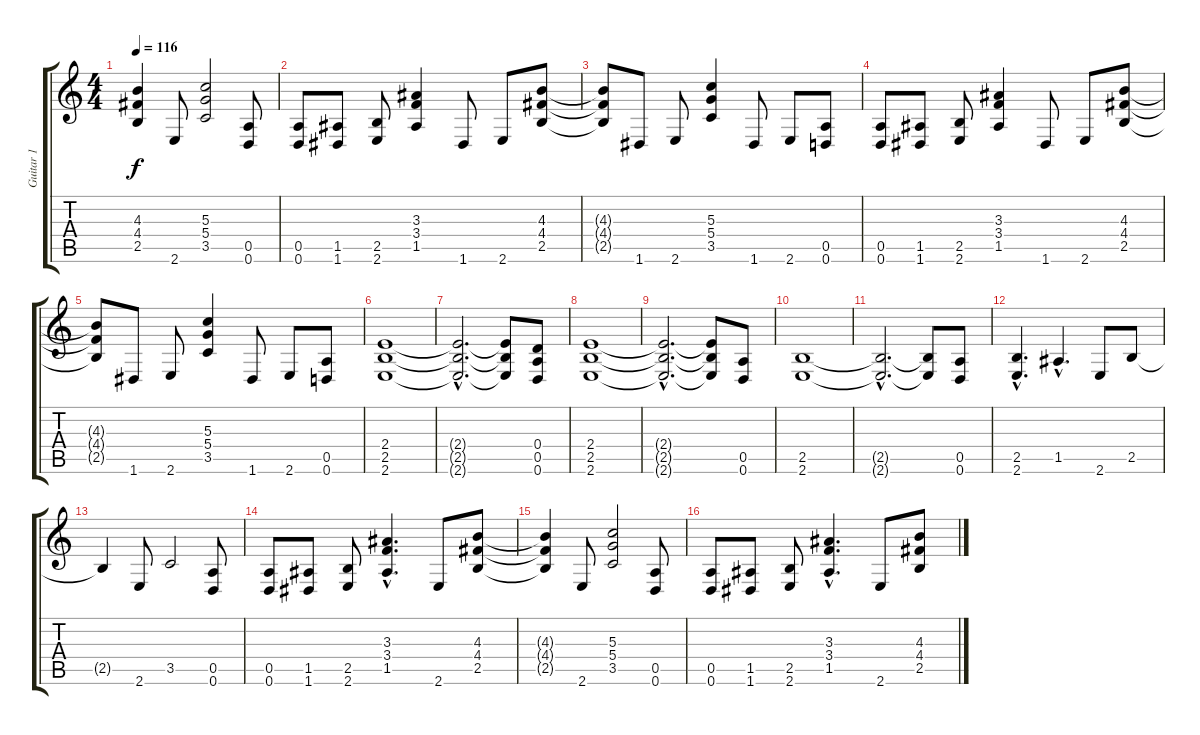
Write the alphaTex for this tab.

\track ("Guitar 1" "Guitar 1") {instrument acousticguitarsteel}
\staff {score tabs}
\tuning (E4 B3 G3 D3 A2 D2) {hide}
\ts (4 4)
\tempo 116
\clef g2
\ks c
(4.3{t} 4.4{t} 2.5{t}).4{dy f} 2.6.8 (5.3 5.4 3.5).2 (0.5 0.6).8 |
(0.5 0.6).8 (1.5 1.6).8 (2.5 2.6).8 (3.3 3.4 1.5).4 1.6.8 2.6.8 (4.3 4.4 2.5).8 |
(4.3{t} 4.4{t} 2.5{t}).8 1.6.8 2.6.8 (5.3 5.4 3.5).4 1.6.8 2.6.8 (0.5 0.6).8 |
(0.5 0.6).8 (1.5 1.6).8 (2.5 2.6).8 (3.3 3.4 1.5).4 1.6.8 2.6.8 (4.3 4.4 2.5).8 |
(4.3{t} 4.4{t} 2.5{t}).8 1.6.8 2.6.8 (5.3 5.4 3.5).4 1.6.8 2.6.8 (0.5 0.6).8 |
(2.4 2.5 2.6).1 |
(2.4{hac t} 2.5{hac t} 2.6{hac t}).2{d} (2.4{t} 2.5{t} 2.6{t}).8 (0.4 0.5 0.6).8 |
(2.4 2.5 2.6).1 |
(2.4{hac t} 2.5{hac t} 2.6{hac t}).2{d} (2.4{t} 2.5{t} 2.6{t}).8 (0.5 0.6).8 |
(2.5 2.6).1 |
(2.5{hac t} 2.6{hac t}).2{d} (2.5{t} 2.6{t}).8 (0.5 0.6).8 |
(2.5{hac} 2.6{hac}).4{d} 1.5{hac}.4{d} 2.6.8 2.5.8 |
2.5{t}.4 2.6.8 3.5.2 (0.5 0.6).8 |
(0.5 0.6).8 (1.5 1.6).8 (2.5 2.6).8 (3.3{hac} 3.4{hac} 1.5{hac}).4{d} 2.6.8 (4.3 4.4 2.5).8 |
(4.3{t} 4.4{t} 2.5{t}).4 2.6.8 (5.3 5.4 3.5).2 (0.5 0.6).8 |
(0.5 0.6).8 (1.5 1.6).8 (2.5 2.6).8 (3.3{hac} 3.4{hac} 1.5{hac}).4{d} 2.6.8 (4.3 4.4 2.5).8
